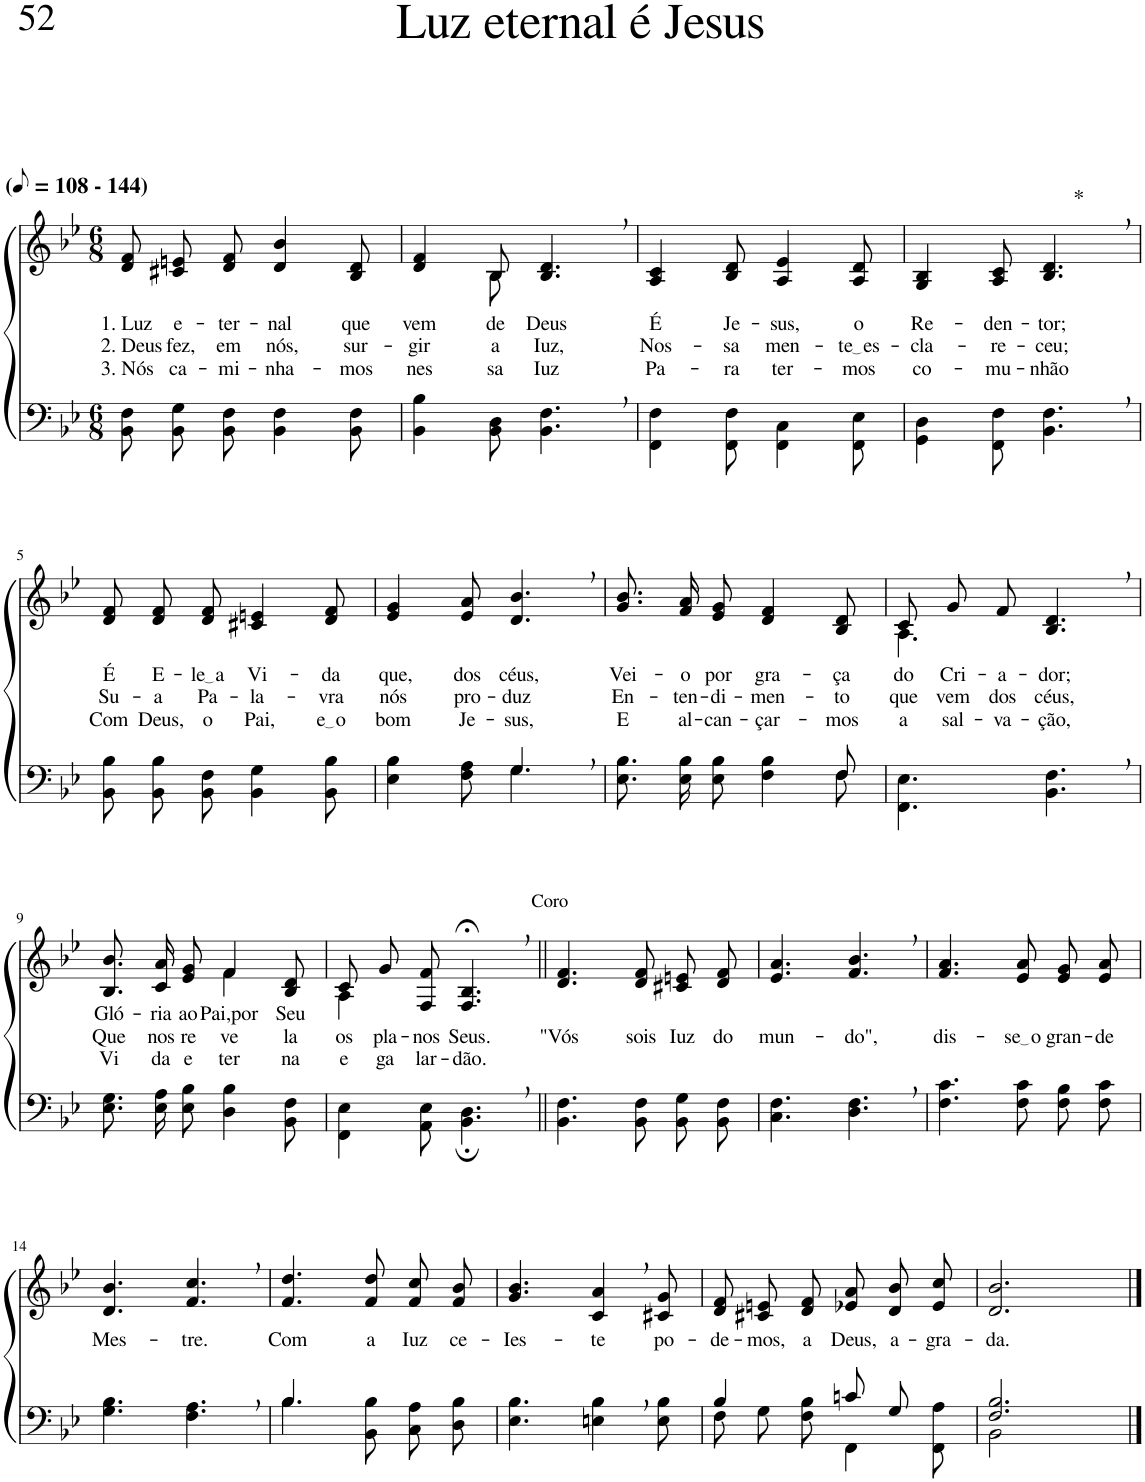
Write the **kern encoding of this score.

**kern	**kern	**text	**text	**text	**harte
*part2	*part1	*part1	*part1	*part1	*part1
*staff2	*staff1	*staff1	*staff1	*staff1	*
*I"Parte III e IV	*I"Parte I e II	*	*	*	*
*clefF4	*clefG2	*	*	*	*
*Trd-1c-2	*Trd-1c-2	*	*	*	*
*k[b-e-]	*k[b-e-]	*	*	*	*
*M6/8	*M6/8	*	*	*	*
*MM54	*MM54	*	*	*	*
=1	=1	=1	=1	=1	=1
!	!LO:TX:a:B:t=(	!	!	!	!
!	!LO:TX:a:B:t=- 144)	!	!	!	!
!	!	!LO:LY:b	!LO:LY:b	!LO:LY:b	!
8BB-\ 8F\L	8d/ 8f/L	1. Luz	2. Deus	3. Nós	.
!	!	!LO:LY:b	!LO:LY:b	!LO:LY:b	!
8BB-\ 8G\	8c#X/ 8en/	e-	fez,	ca-	.
!	!	!LO:LY:b	!LO:LY:b	!LO:LY:b	!
8BB-\ 8F\J	8d/ 8f/J	-ter-	em	-mi-	.
!	!	!LO:LY:b	!LO:LY:b	!LO:LY:b	!
4BB-\ 4F\	4d/ 4b-/	-nal	nós,	-nha-	.
!	!	!LO:LY:b	!LO:LY:b	!LO:LY:b	!
8BB-\ 8F\	8B-/ 8d/	que	sur-	-mos	.
=2	=2	=2	=2	=2	=2
!	!	!LO:LY:b	!LO:LY:b	!LO:LY:b	!
*	*^	*	*	*	*
4BB-\ 4B-\	4d/ 4f/	4ryy	vem	-gir	nes-	.
!	!	!	!LO:LY:b	!LO:LY:b	!LO:LY:b	!
8BB-\ 8D\	8B-/	8B-\	de	a	-sa	.
!	!	!	!LO:LY:b	!LO:LY:b	!LO:LY:b	!
4.BB-\, 4.F\,	4.B-/, 4.d/,	4.ryy	Deus	Iuz,	Iuz	.
=3	=3	=3	=3	=3	=3	=3
!	!	!	!LO:LY:b	!LO:LY:b	!LO:LY:b	!
*	*v	*v	*	*	*	*
4FF\ 4F\	4A/ 4c/	É	Nos-	Pa-	.
!	!	!LO:LY:b	!LO:LY:b	!LO:LY:b	!
8FF\ 8F\	8B-/ 8d/	Je-	-sa	-ra	.
!	!	!LO:LY:b	!LO:LY:b	!LO:LY:b	!
4FF\ 4C\	4A/ 4e-/	-sus,	men-	ter-	.
!	!	!LO:LY:b	!LO:LY:b	!LO:LY:b	!
8FF\ 8E-\	8A/ 8d/	o	te es	-mos	.
=4	=4	=4	=4	=4	=4
!	!	!LO:LY:b	!LO:LY:b	!LO:LY:b	!
4GG\ 4D\	4G/ 4B-/	Re-	-cla-	co-	.
!	!	!LO:LY:b	!LO:LY:b	!LO:LY:b	!
8FF\ 8F\	8A/ 8c/	-den-	-re-	-mu-	.
!	!	!LO:LY:b	!LO:LY:b	!LO:LY:b	!LO:H:kt=*
4.BB-\, 4.F\,	4.B-/, 4.d/,	-tor;	-ceu;	-nhão	N
!!LO:LB:g=z
=5	=5	=5	=5	=5	=5
!	!	!LO:LY:b	!LO:LY:b	!LO:LY:b	!
8BB-\ 8B-\L	8d/ 8f/L	É	Su-	Com	.
!	!	!LO:LY:b	!LO:LY:b	!LO:LY:b	!
8BB-\ 8B-\	8d/ 8f/	E-	-a	Deus,	.
!	!	!LO:LY:b	!LO:LY:b	!LO:LY:b	!
8BB-\ 8F\J	8d/ 8f/J	le a	Pa-	o	.
!	!	!LO:LY:b	!LO:LY:b	!LO:LY:b	!
4BB-\ 4G\	4c#X/ 4en/	Vi-	-la-	Pai,	.
!	!	!LO:LY:b	!LO:LY:b	!LO:LY:b	!
8BB-\ 8B-\	8d/ 8f/	-da	-vra	e o	.
=6	=6	=6	=6	=6	=6
*^	*	*	*	*	*
!	!	!	!LO:LY:b	!LO:LY:b	!LO:LY:b	!
4.ryy	4E-\ 4B-\	4e-/ 4g/	que,	nós	bom	.
!	!	!	!LO:LY:b	!LO:LY:b	!LO:LY:b	!
.	8F\ 8A\	8e-/ 8a/	dos	pro-	Je-	.
!	!	!	!LO:LY:b	!LO:LY:b	!LO:LY:b	!
4.G,/	4.G\	4.d/, 4.b-/,	céus,	-duz	-sus,	.
=7	=7	=7	=7	=7	=7	=7
!	!	!	!LO:LY:b	!LO:LY:b	!LO:LY:b	!
8.E-\ 8.B-\L	8ryy	8.g/ 8.b-/L	Vei-	En-	E	.
!	!	!	!LO:LY:b	!LO:LY:b	!LO:LY:b	!
*v	*v	*	*	*	*	*
16E-\ 16B-\K	16f/ 16a/K	-o	-ten-	al-	.
!	!	!LO:LY:b	!LO:LY:b	!LO:LY:b	!
8E-\ 8B-\J	8e-/ 8g/J	por	-di-	-can-	.
!	!	!LO:LY:b	!LO:LY:b	!LO:LY:b	!
4F\ 4B-\	4d/ 4f/	gra-	-men-	-çar-	.
*^	*	*	*	*	*
!	!	!	!LO:LY:b	!LO:LY:b	!LO:LY:b	!
8F\	8F/	8B-/ 8d/	-ça	-to	-mos	.
=8	=8	=8	=8	=8	=8	=8
*	*	*^	*	*	*	*
!	!	!	!	!LO:LY:b	!LO:LY:b	!LO:LY:b	!
*v	*v	*	*	*	*	*	*
4.FF\ 4.E-\	8c/L	4.A\	do	que	a	.
!	!	!	!LO:LY:b	!LO:LY:b	!LO:LY:b	!
.	8g/	.	Cri-	vem	sal-	.
!	!	!	!LO:LY:b	!LO:LY:b	!LO:LY:b	!
.	8f/J	.	-a-	dos	-va-	.
!	!	!	!LO:LY:b	!LO:LY:b	!LO:LY:b	!
4.BB-\, 4.F\,	4.B-/, 4.d/,	4.ryy	-dor;	céus,	-ção,	.
!!LO:LB:g=z	!!
=9	=9	=9	=9	=9	=9	=9
!	!	!	!LO:LY:b	!LO:LY:b	!LO:LY:b	!
8.E-\ 8.G\L	4.ryy	8.B-/ 8.b-/L	Gló-	Que	Vi	.
!	!	!	!LO:LY:b	!LO:LY:b	!LO:LY:b	!
16E-\ 16A\K	.	16c/ 16a/K	-ria	nos	da	.
!	!	!	!LO:LY:b	!LO:LY:b	!LO:LY:b	!
8E-\ 8B-\J	.	8e-/ 8g/J	ao	re-	e-	.
!	!	!	!LO:LY:b	!LO:LY:b	!LO:LY:b	!
4D\ 4B-\	4f\	4f/	Pai,por	-ve-	-ter-	.
!	!	!	!LO:LY:b	!LO:LY:b	!LO:LY:b	!
8BB-\ 8F\	8ryy	8B-/ 8d/	Seu	-la	-na	.
=10	=10	=10	=10	=10	=10	=10
!	!	!	!	!LO:LY:b	!LO:LY:b	!
4FF\ 4E-\	8c/L	4A\	.	os	e	.
!	!	!	!	!LO:LY:b	!LO:LY:b	!
.	8g/	.	.	pla-	ga	.
!	!	!	!	!LO:LY:b	!LO:LY:b	!
8AA\ 8E-\	8F/ 8f/J	2ryy	.	-nos	lar-	.
!	!LO:TX:a:t=Coro	!	!	!	!	!
!	!	!	!	!LO:LY:b	!LO:LY:b	!
4.BB-\;, 4.D\;,	4.F/;<, 4.B-/;<,	.	.	Seus.	-dão.	.
*	*v	*v	*	*	*	*
=11||	=11||	=11||	=11||	=11||	=11||
!	!	!	!LO:LY:b	!	!
4.BB-\ 4.F\	4.d/ 4.f/	.	"Vós	.	.
!	!	!	!LO:LY:b	!	!
8BB-\ 8F\L	8d/ 8f/L	.	sois	.	.
!	!	!	!LO:LY:b	!	!
8BB-\ 8G\	8c#X/ 8en/	.	Iuz	.	.
!	!	!	!LO:LY:b	!	!
8BB-\ 8F\J	8d/ 8f/J	.	do	.	.
=12	=12	=12	=12	=12	=12
!	!	!	!LO:LY:b	!	!
4.C\ 4.F\	4.e-/ 4.a/	.	mun-	.	.
!	!	!	!LO:LY:b	!	!
4.D\, 4.F\,	4.f/, 4.b-/,	.	-do",	.	.
=13	=13	=13	=13	=13	=13
!	!	!	!LO:LY:b	!	!
4.F\ 4.c\	4.f/ 4.a/	.	dis-	.	.
!	!	!	!LO:LY:b	!	!
8F\ 8c\L	8e-/ 8a/L	.	se o	.	.
!	!	!	!LO:LY:b	!	!
8F\ 8B-\	8e-/ 8g/	.	gran-	.	.
!	!	!	!LO:LY:b	!	!
8F\ 8c\J	8e-/ 8a/J	.	-de	.	.
!!LO:LB:g=z
=14	=14	=14	=14	=14	=14
!	!	!LO:LY:b	!	!	!
4.G\ 4.B-\	4.d/ 4.b-/	Mes-	.	.	.
!	!	!LO:LY:b	!	!	!
4.F\, 4.A\,	4.f/, 4.cc/,	-tre.	.	.	.
=15	=15	=15	=15	=15	=15
*^	*	*	*	*	*
!	!	!	!LO:LY:b	!	!	!
4.B-/	4.B-\	4.f/ 4.dd/	Com	.	.	.
!	!	!	!LO:LY:b	!	!	!
4.ryy	8BB-\ 8B-\L	8f/ 8dd/L	a	.	.	.
!	!	!	!LO:LY:b	!	!	!
.	8C\ 8A\	8f/ 8cc/	Iuz	.	.	.
!	!	!	!LO:LY:b	!	!	!
.	8D\ 8B-\J	8f/ 8b-/J	ce-	.	.	.
=16	=16	=16	=16	=16	=16	=16
!	!	!	!LO:LY:b	!	!	!
*v	*v	*	*	*	*	*
4.E-\ 4.B-\	4.g/ 4.b-/	-Ies-	.	.	.
!	!	!LO:LY:b	!	!	!
4En\, 4B-\,	4c/, 4a/,	-te	.	.	.
!	!	!LO:LY:b	!	!	!
8E\ 8B-\	8c#X/ 8g/	po-	.	.	.
=17	=17	=17	=17	=17	=17
*^	*	*	*	*	*
!	!	!	!LO:LY:b	!	!	!
4B-/	8F\L	8d/ 8f/L	-de-	.	.	.
!	!	!	!LO:LY:b	!	!	!
.	8G\	8c#X/ 8en/	-mos,	.	.	.
!	!	!	!LO:LY:b	!	!	!
8ryy	8F\ 8B-\J	8d/ 8f/J	a	.	.	.
!	!	!	!LO:LY:b	!	!	!
8cn/L	4FF\	8e-X/ 8a/L	Deus,	.	.	.
!	!	!	!LO:LY:b	!	!	!
8G/J	.	8d/ 8b-/	a-	.	.	.
!	!	!	!LO:LY:b	!	!	!
8ryy	8FF\ 8A\	8e-/ 8cc/J	-gra-	.	.	.
=18	=18	=18	=18	=18	=18	=18
!	!	!	!LO:LY:b	!	!	!
2.F/ 2.B-/	2BB-\	2.d/ 2.b-/	-da.	.	.	.
.	4ryy	.	.	.	.	.
*v	*v	*	*	*	*	*
==	==	==	==	==	==
*-	*-	*-	*-	*-	*-
